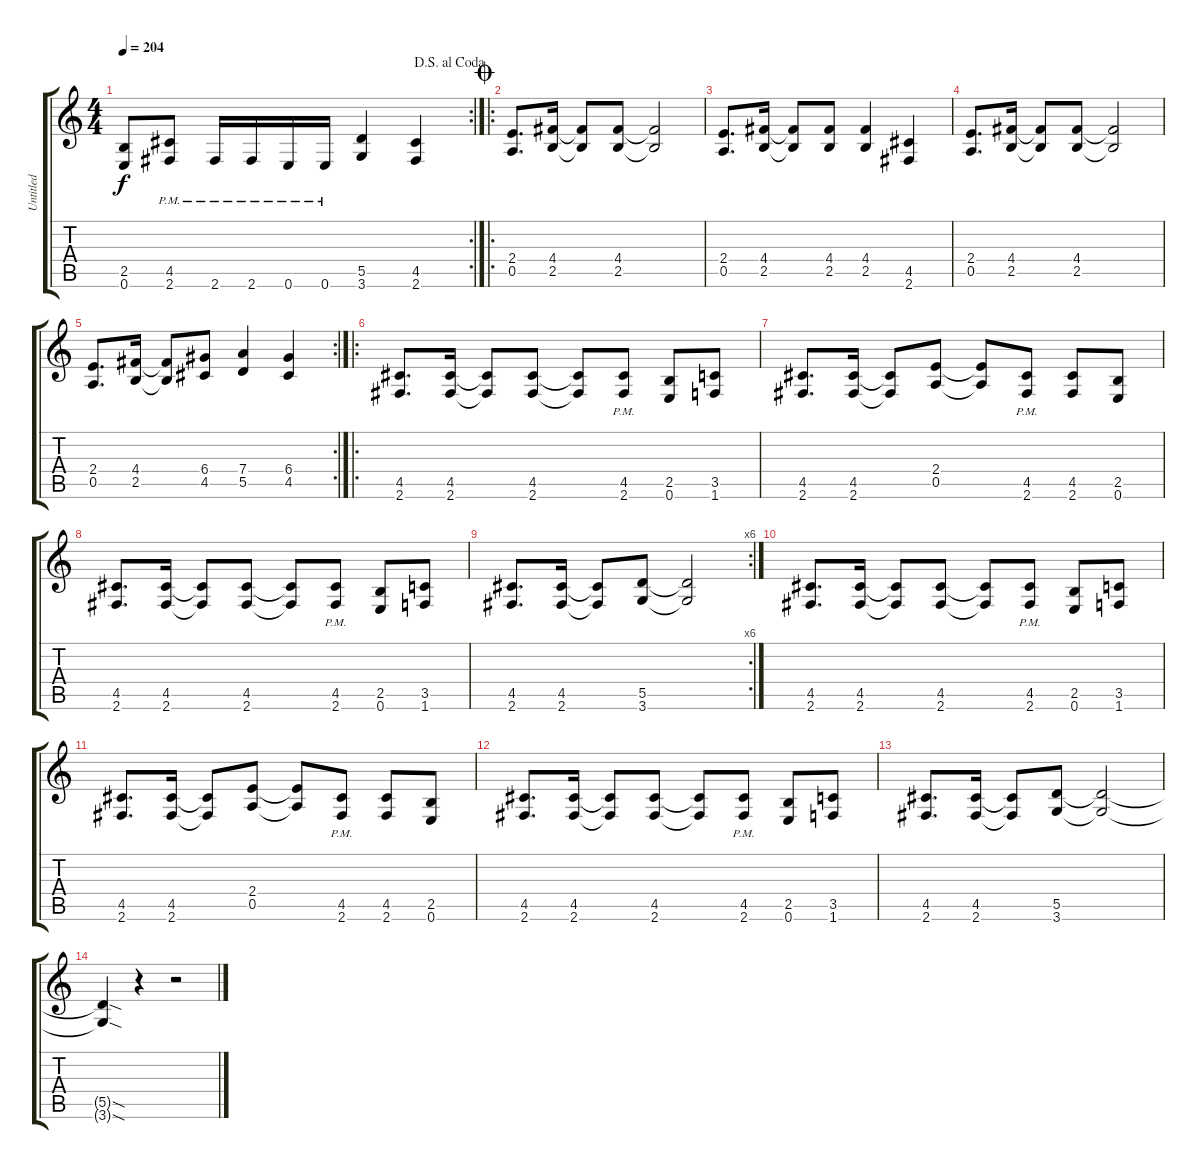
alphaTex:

\track ("Untitled" "Untitled") {instrument distortionguitar}
\staff {score tabs}
\tuning (E4 B3 G3 D3 A2 E2) {hide}
\rc 2
\ts (4 4)
\jump dalsegnoalcoda
\tempo 204
\clef g2
\ks c
(2.5 0.6).8{dy f} (4.5{pm} 2.6{pm}).8 2.6{pm}.16 2.6{pm}.16 0.6{pm}.16 0.6{pm}.16 (5.5 3.6).4 (4.5 2.6).4 |
\ro
\jump coda
(2.4 0.5).8{d} (4.4 2.5).16 (4.4{t} 2.5{t}).8 (4.4 2.5).8 (4.4{t} 2.5{t}).2 |
(2.4 0.5).8{d} (4.4 2.5).16 (4.4{t} 2.5{t}).8 (4.4 2.5).8 (4.4 2.5).4 (4.5 2.6).4 |
(2.4 0.5).8{d} (4.4 2.5).16 (4.4{t} 2.5{t}).8 (4.4 2.5).8 (4.4{t} 2.5{t}).2 |
\rc 2
(2.4 0.5).8{d} (4.4 2.5).16 (4.4{t} 2.5{t}).8 (6.4 4.5).8 (7.4 5.5).4 (6.4 4.5).4 |
\ro
(4.5 2.6).8{d} (4.5 2.6).16 (4.5{t} 2.6{t}).8 (4.5 2.6).8 (4.5{t} 2.6{t}).8 (4.5{pm} 2.6{pm}).8 (2.5 0.6).8 (3.5 1.6).8 |
(4.5 2.6).8{d} (4.5 2.6).16 (4.5{t} 2.6{t}).8 (2.4 0.5).8 (2.4{t} 0.5{t}).8 (4.5{pm} 2.6{pm}).8 (4.5 2.6).8 (2.5 0.6).8 |
(4.5 2.6).8{d} (4.5 2.6).16 (4.5{t} 2.6{t}).8 (4.5 2.6).8 (4.5{t} 2.6{t}).8 (4.5{pm} 2.6{pm}).8 (2.5 0.6).8 (3.5 1.6).8 |
\rc 6
(4.5 2.6).8{d} (4.5 2.6).16 (4.5{t} 2.6{t}).8 (5.5 3.6).8 (5.5{t} 3.6{t}).2 |
(4.5 2.6).8{d} (4.5 2.6).16 (4.5{t} 2.6{t}).8 (4.5 2.6).8 (4.5{t} 2.6{t}).8 (4.5{pm} 2.6{pm}).8 (2.5 0.6).8 (3.5 1.6).8 |
(4.5 2.6).8{d} (4.5 2.6).16 (4.5{t} 2.6{t}).8 (2.4 0.5).8 (2.4{t} 0.5{t}).8 (4.5{pm} 2.6{pm}).8 (4.5 2.6).8 (2.5 0.6).8 |
(4.5 2.6).8{d} (4.5 2.6).16 (4.5{t} 2.6{t}).8 (4.5 2.6).8 (4.5{t} 2.6{t}).8 (4.5{pm} 2.6{pm}).8 (2.5 0.6).8 (3.5 1.6).8 |
(4.5 2.6).8{d} (4.5 2.6).16 (4.5{t} 2.6{t}).8 (5.5 3.6).8 (5.5{t} 3.6{t}).2 |
(5.5{sod t} 3.6{sod t}).4 r.4 r.2
